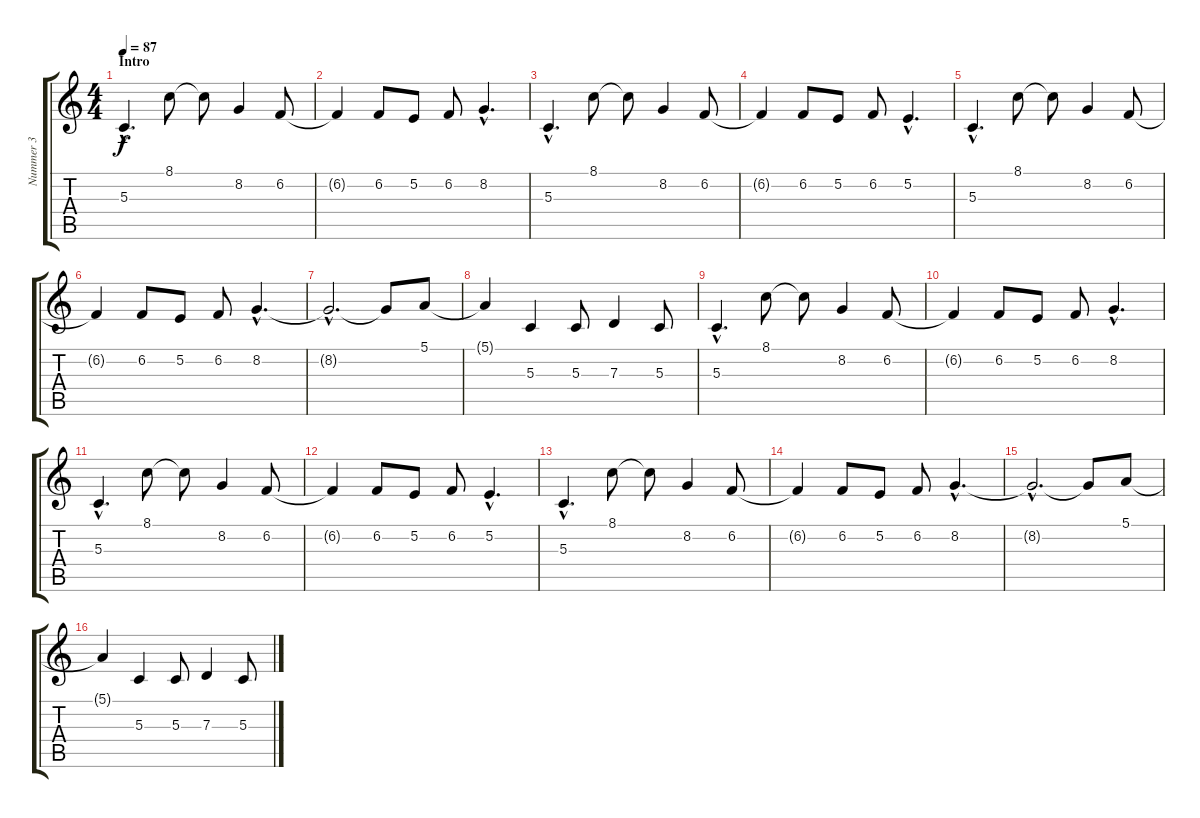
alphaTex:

\track ("Nummer 3" "Nummer 3") {instrument stringensemble1}
\staff {score tabs}
\tuning (E4 B3 G3 D3 A2 E2) {hide}
\ts (4 4)
\section ("" "Intro")
\tempo 87
\clef g2
\ks c
5.3{hac}.4{d dy f instrument stringensemble1} 8.1.8 8.1{t}.8 8.2.4 6.2.8 |
6.2{t}.4 6.2.8 5.2.8 6.2.8 8.2{hac}.4{d} |
5.3{hac}.4{d} 8.1.8 8.1{t}.8 8.2.4 6.2.8 |
6.2{t}.4 6.2.8 5.2.8 6.2.8 5.2{hac}.4{d} |
5.3{hac}.4{d} 8.1.8 8.1{t}.8 8.2.4 6.2.8 |
6.2{t}.4 6.2.8 5.2.8 6.2.8 8.2{hac}.4{d} |
8.2{hac t}.2{d} 8.2{t}.8 5.1.8 |
5.1{t}.4 5.3.4 5.3.8 7.3.4 5.3.8 |
5.3{hac}.4{d} 8.1.8 8.1{t}.8 8.2.4 6.2.8 |
6.2{t}.4 6.2.8 5.2.8 6.2.8 8.2{hac}.4{d} |
5.3{hac}.4{d} 8.1.8 8.1{t}.8 8.2.4 6.2.8 |
6.2{t}.4 6.2.8 5.2.8 6.2.8 5.2{hac}.4{d} |
5.3{hac}.4{d} 8.1.8 8.1{t}.8 8.2.4 6.2.8 |
6.2{t}.4 6.2.8 5.2.8 6.2.8 8.2{hac}.4{d} |
8.2{hac t}.2{d} 8.2{t}.8 5.1.8 |
5.1{t}.4 5.3.4 5.3.8 7.3.4 5.3.8
